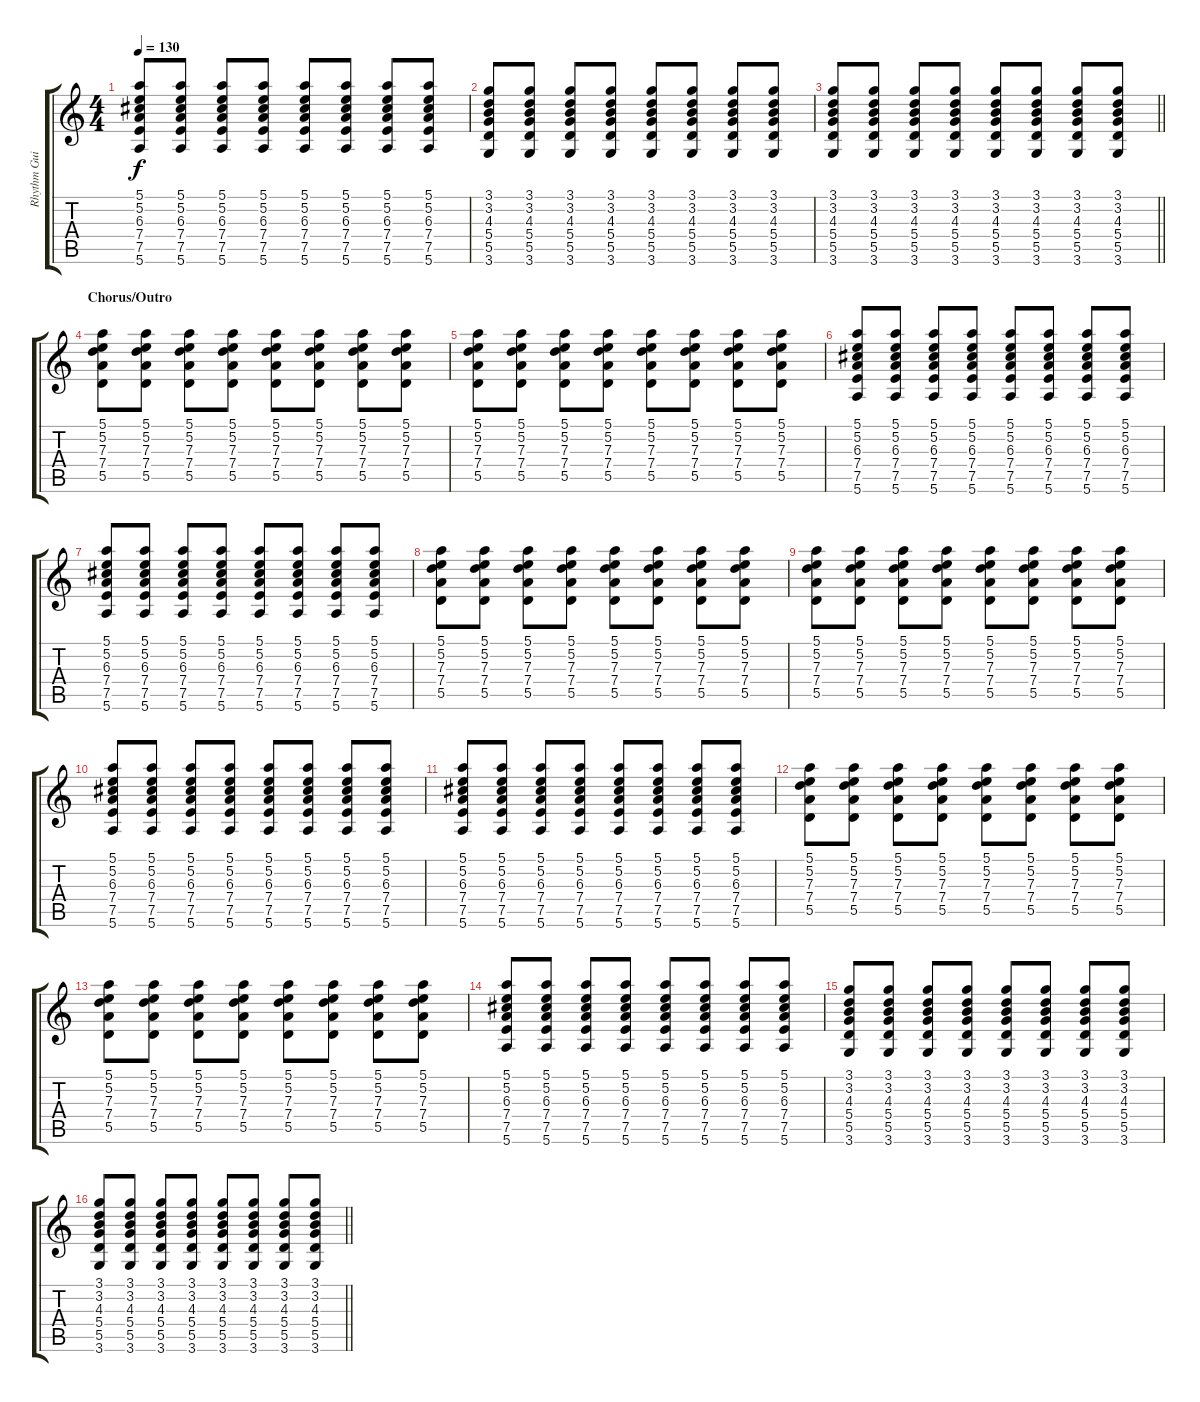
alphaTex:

\track ("Rhythm Guitar" "Rhythm Gui") {instrument acousticguitarsteel}
\staff {score tabs}
\tuning (E4 B3 G3 D3 A2 E2) {hide}
\ts (4 4)
\tempo 130
\clef g2
\ks c
(5.1 5.2 6.3 7.4 7.5 5.6).8{dy f} (5.1 5.2 6.3 7.4 7.5 5.6).8 (5.1 5.2 6.3 7.4 7.5 5.6).8 (5.1 5.2 6.3 7.4 7.5 5.6).8 (5.1 5.2 6.3 7.4 7.5 5.6).8 (5.1 5.2 6.3 7.4 7.5 5.6).8 (5.1 5.2 6.3 7.4 7.5 5.6).8 (5.1 5.2 6.3 7.4 7.5 5.6).8 |
(3.1 3.2 4.3 5.4 5.5 3.6).8 (3.1 3.2 4.3 5.4 5.5 3.6).8 (3.1 3.2 4.3 5.4 5.5 3.6).8 (3.1 3.2 4.3 5.4 5.5 3.6).8 (3.1 3.2 4.3 5.4 5.5 3.6).8 (3.1 3.2 4.3 5.4 5.5 3.6).8 (3.1 3.2 4.3 5.4 5.5 3.6).8 (3.1 3.2 4.3 5.4 5.5 3.6).8 |
\barLineRight lightlight
(3.1 3.2 4.3 5.4 5.5 3.6).8 (3.1 3.2 4.3 5.4 5.5 3.6).8 (3.1 3.2 4.3 5.4 5.5 3.6).8 (3.1 3.2 4.3 5.4 5.5 3.6).8 (3.1 3.2 4.3 5.4 5.5 3.6).8 (3.1 3.2 4.3 5.4 5.5 3.6).8 (3.1 3.2 4.3 5.4 5.5 3.6).8 (3.1 3.2 4.3 5.4 5.5 3.6).8 |
\section ("" "Chorus/Outro")
(5.1 5.2 7.3 7.4 5.5).8 (5.1 5.2 7.3 7.4 5.5).8 (5.1 5.2 7.3 7.4 5.5).8 (5.1 5.2 7.3 7.4 5.5).8 (5.1 5.2 7.3 7.4 5.5).8 (5.1 5.2 7.3 7.4 5.5).8 (5.1 5.2 7.3 7.4 5.5).8 (5.1 5.2 7.3 7.4 5.5).8 |
(5.1 5.2 7.3 7.4 5.5).8 (5.1 5.2 7.3 7.4 5.5).8 (5.1 5.2 7.3 7.4 5.5).8 (5.1 5.2 7.3 7.4 5.5).8 (5.1 5.2 7.3 7.4 5.5).8 (5.1 5.2 7.3 7.4 5.5).8 (5.1 5.2 7.3 7.4 5.5).8 (5.1 5.2 7.3 7.4 5.5).8 |
(5.1 5.2 6.3 7.4 7.5 5.6).8 (5.1 5.2 6.3 7.4 7.5 5.6).8 (5.1 5.2 6.3 7.4 7.5 5.6).8 (5.1 5.2 6.3 7.4 7.5 5.6).8 (5.1 5.2 6.3 7.4 7.5 5.6).8 (5.1 5.2 6.3 7.4 7.5 5.6).8 (5.1 5.2 6.3 7.4 7.5 5.6).8 (5.1 5.2 6.3 7.4 7.5 5.6).8 |
(5.1 5.2 6.3 7.4 7.5 5.6).8 (5.1 5.2 6.3 7.4 7.5 5.6).8 (5.1 5.2 6.3 7.4 7.5 5.6).8 (5.1 5.2 6.3 7.4 7.5 5.6).8 (5.1 5.2 6.3 7.4 7.5 5.6).8 (5.1 5.2 6.3 7.4 7.5 5.6).8 (5.1 5.2 6.3 7.4 7.5 5.6).8 (5.1 5.2 6.3 7.4 7.5 5.6).8 |
(5.1 5.2 7.3 7.4 5.5).8 (5.1 5.2 7.3 7.4 5.5).8 (5.1 5.2 7.3 7.4 5.5).8 (5.1 5.2 7.3 7.4 5.5).8 (5.1 5.2 7.3 7.4 5.5).8 (5.1 5.2 7.3 7.4 5.5).8 (5.1 5.2 7.3 7.4 5.5).8 (5.1 5.2 7.3 7.4 5.5).8 |
(5.1 5.2 7.3 7.4 5.5).8 (5.1 5.2 7.3 7.4 5.5).8 (5.1 5.2 7.3 7.4 5.5).8 (5.1 5.2 7.3 7.4 5.5).8 (5.1 5.2 7.3 7.4 5.5).8 (5.1 5.2 7.3 7.4 5.5).8 (5.1 5.2 7.3 7.4 5.5).8 (5.1 5.2 7.3 7.4 5.5).8 |
(5.1 5.2 6.3 7.4 7.5 5.6).8 (5.1 5.2 6.3 7.4 7.5 5.6).8 (5.1 5.2 6.3 7.4 7.5 5.6).8 (5.1 5.2 6.3 7.4 7.5 5.6).8 (5.1 5.2 6.3 7.4 7.5 5.6).8 (5.1 5.2 6.3 7.4 7.5 5.6).8 (5.1 5.2 6.3 7.4 7.5 5.6).8 (5.1 5.2 6.3 7.4 7.5 5.6).8 |
(5.1 5.2 6.3 7.4 7.5 5.6).8 (5.1 5.2 6.3 7.4 7.5 5.6).8 (5.1 5.2 6.3 7.4 7.5 5.6).8 (5.1 5.2 6.3 7.4 7.5 5.6).8 (5.1 5.2 6.3 7.4 7.5 5.6).8 (5.1 5.2 6.3 7.4 7.5 5.6).8 (5.1 5.2 6.3 7.4 7.5 5.6).8 (5.1 5.2 6.3 7.4 7.5 5.6).8 |
(5.1 5.2 7.3 7.4 5.5).8 (5.1 5.2 7.3 7.4 5.5).8 (5.1 5.2 7.3 7.4 5.5).8 (5.1 5.2 7.3 7.4 5.5).8 (5.1 5.2 7.3 7.4 5.5).8 (5.1 5.2 7.3 7.4 5.5).8 (5.1 5.2 7.3 7.4 5.5).8 (5.1 5.2 7.3 7.4 5.5).8 |
(5.1 5.2 7.3 7.4 5.5).8 (5.1 5.2 7.3 7.4 5.5).8 (5.1 5.2 7.3 7.4 5.5).8 (5.1 5.2 7.3 7.4 5.5).8 (5.1 5.2 7.3 7.4 5.5).8 (5.1 5.2 7.3 7.4 5.5).8 (5.1 5.2 7.3 7.4 5.5).8 (5.1 5.2 7.3 7.4 5.5).8 |
(5.1 5.2 6.3 7.4 7.5 5.6).8 (5.1 5.2 6.3 7.4 7.5 5.6).8 (5.1 5.2 6.3 7.4 7.5 5.6).8 (5.1 5.2 6.3 7.4 7.5 5.6).8 (5.1 5.2 6.3 7.4 7.5 5.6).8 (5.1 5.2 6.3 7.4 7.5 5.6).8 (5.1 5.2 6.3 7.4 7.5 5.6).8 (5.1 5.2 6.3 7.4 7.5 5.6).8 |
(3.1 3.2 4.3 5.4 5.5 3.6).8 (3.1 3.2 4.3 5.4 5.5 3.6).8 (3.1 3.2 4.3 5.4 5.5 3.6).8 (3.1 3.2 4.3 5.4 5.5 3.6).8 (3.1 3.2 4.3 5.4 5.5 3.6).8 (3.1 3.2 4.3 5.4 5.5 3.6).8 (3.1 3.2 4.3 5.4 5.5 3.6).8 (3.1 3.2 4.3 5.4 5.5 3.6).8 |
\barLineRight lightlight
(3.1 3.2 4.3 5.4 5.5 3.6).8 (3.1 3.2 4.3 5.4 5.5 3.6).8 (3.1 3.2 4.3 5.4 5.5 3.6).8 (3.1 3.2 4.3 5.4 5.5 3.6).8 (3.1 3.2 4.3 5.4 5.5 3.6).8 (3.1 3.2 4.3 5.4 5.5 3.6).8 (3.1 3.2 4.3 5.4 5.5 3.6).8 (3.1 3.2 4.3 5.4 5.5 3.6).8
